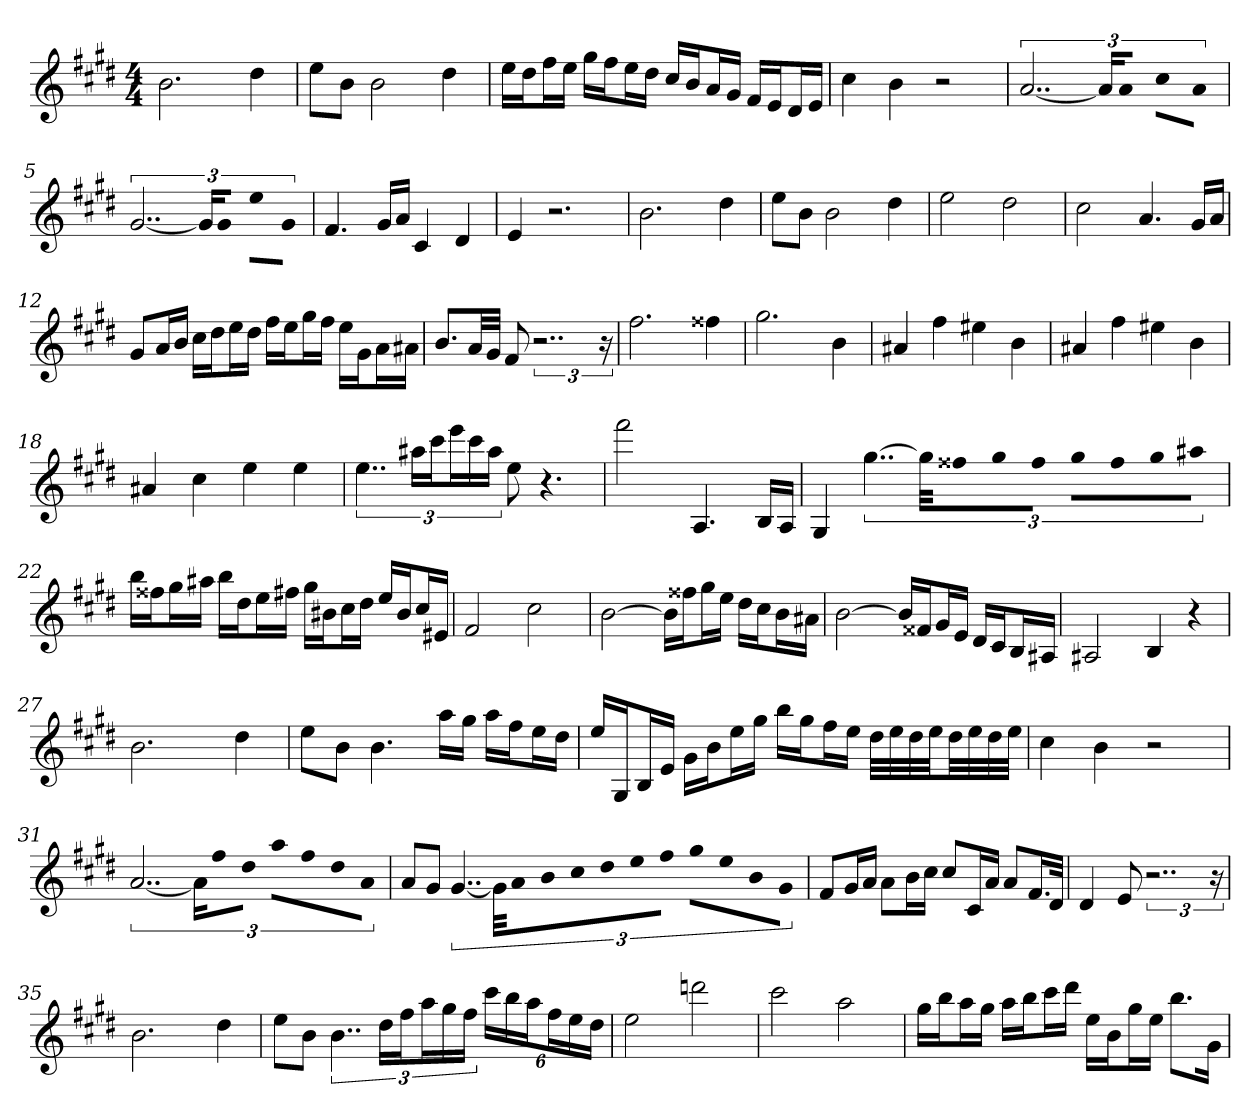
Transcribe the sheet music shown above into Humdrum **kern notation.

**kern
*part1
*staff1
*k[f#c#g#d#]
*E:
*M4/4
=
2.b
4dd#
=1
8eeL
8bJ
2b
4dd#
=2
16eeLL
16dd#J
16ff#L
16eeJJ
16gg#LL
16ff#J
16eeL
16dd#JJ
16cc#LL
16bJ
16aL
16g#JJ
16f#LL
16eJ
16d#L
16eJJ
=3
4cc#
4b
2r
=4
[3..a
24aKL]
8aJ
8cc#L
8aJ
=5
[3..g#
24g#KL]
8g#J
8eeL
8g#J
=6
4.f#
16g#LL
16aJJ
4c#
4d#
=7
4e
2.r
=8
2.b
4dd#
=9
8eeL
8bJ
2b
4dd#
=10
2ee
2dd#
=11
2cc#
4.a
16g#LL
16aJJ
=12
8g#L
16aL
16bJJ
16cc#LL
16dd#J
16eeL
16dd#JJ
16ff#LL
16eeJ
16gg#L
16ff#JJ
16eeLL
16g#J
16aL
16a#XJJ
=13
8.bL
32aLL
32g#JJJ
8f#
3..r
24r
=14
2.ff#
4ff##X
=15
2.gg#
4b
=16
4a#X
4ff#
4ee#X
4b
=17
4a#X
4ff#
4ee#X
4b
=18
4a#X
4cc#
4ee
4ee
=19
6..ee
24aa#XLL
24ccc#J
24eeeL
24ccc#
24aa#JJ
8ee
4.r
=20
2fff#
4.A
16BLL
16AJJ
=21
4G#
[6..gg#
48gg#KLL]
16ff##XJ
16gg#L
16ff##JJ
16gg#LL
16ff##J
16gg#L
16aa#XJJ
=22
16bbLL
16ff##XJ
16gg#L
16aa#XJJ
16bbLL
16dd#J
16eeL
16ff#XJJ
16gg#LL
16b#XJ
16cc#L
16dd#JJ
16eeLL
16b#J
16cc#L
16e#XJJ
=23
2f#
2cc#
=24
[2b
16bLL]
16ff##XJ
16gg#L
16eeJJ
16dd#LL
16cc#J
16bL
16a#XJJ
=25
[2b
16bLL]
16f##XJ
16g#L
16eJJ
16d#LL
16c#J
16BL
16A#XJJ
=26
2A#X
4B
4r
=27
2.b
4dd#
=28
8eeL
8bJ
4.b
16aaLL
16gg#JJ
16aaLL
16ff#J
16eeL
16dd#JJ
=29
16eeLL
16G#J
16BL
16eJJ
16g#LL
16bJ
16eeL
16gg#JJ
16bbLL
16gg#J
16ff#L
16eeJJ
32dd#LLL
32ee
32dd#
32eeJJ
32dd#LL
32ee
32dd#
32eeJJJ
=30
4cc#
4b
2r
=31
[3..a
24aLL]
16ff#
16dd#JJ
16aaLL
16ff#J
16dd#L
16aJJ
=32
8aL
8g#J
[6..g#
48g#LLL]
32a
32bJJ
32cc#LL
32dd#
32ee
32ff#JJJ
16gg#LL
16eeJ
16bL
16g#JJ
=33
8f#L
16g#L
16aJJ
8aL
16bL
16cc#JJ
8cc#L
16c#L
16aJJ
8aL
16.f#L
32d#JJk
=34
4d#
8e
3..r
24r
=35
2.b
4dd#
=36
8eeL
8bJ
6..b
24dd#LL
24ff#J
24aaL
24gg#
24ff#JJ
24ccc#LL
24bb
24aaJ
24ff#L
24ee
24dd#JJ
=37
2ee
2dddn
=38
2ccc#
2aa
=39
16gg#LL
16bbJ
16aaL
16gg#JJ
16aaLL
16bbJ
16ccc#L
16ddd#JJ
16eeLL
16bJ
16gg#L
16eeJJ
8.bbL
16g#Jk
=
*-
